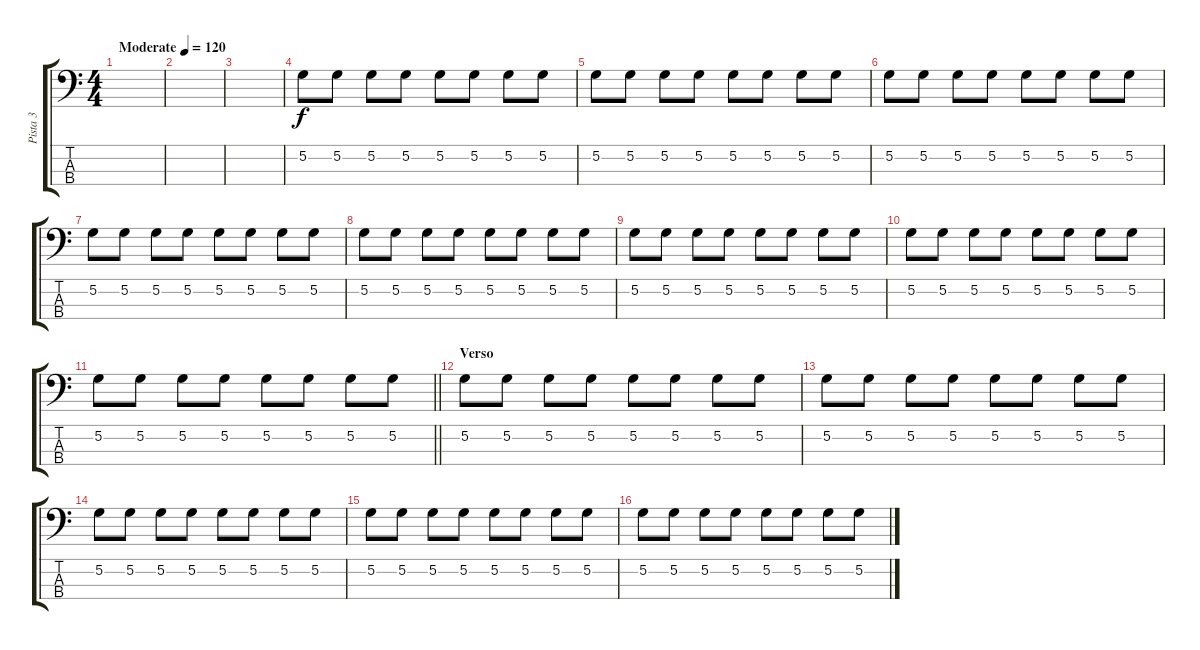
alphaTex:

\track ("Pista 3" "Pista 3") {instrument electricbassfinger}
\staff {score tabs}
\tuning (G2 D2 A1 E1) {hide}
\ts (4 4)
\tempo (120 "Moderate")
\clef f4
\ks c
|
|
|
5.2.8 5.2.8 5.2.8 5.2.8 5.2.8 5.2.8 5.2.8 5.2.8 |
5.2.8 5.2.8 5.2.8 5.2.8 5.2.8 5.2.8 5.2.8 5.2.8 |
5.2.8 5.2.8 5.2.8 5.2.8 5.2.8 5.2.8 5.2.8 5.2.8 |
5.2.8 5.2.8 5.2.8 5.2.8 5.2.8 5.2.8 5.2.8 5.2.8 |
5.2.8 5.2.8 5.2.8 5.2.8 5.2.8 5.2.8 5.2.8 5.2.8 |
5.2.8 5.2.8 5.2.8 5.2.8 5.2.8 5.2.8 5.2.8 5.2.8 |
5.2.8 5.2.8 5.2.8 5.2.8 5.2.8 5.2.8 5.2.8 5.2.8 |
\barLineRight lightlight
5.2.8 5.2.8 5.2.8 5.2.8 5.2.8 5.2.8 5.2.8 5.2.8 |
\section ("" "Verso")
5.2.8 5.2.8 5.2.8 5.2.8 5.2.8 5.2.8 5.2.8 5.2.8 |
5.2.8 5.2.8 5.2.8 5.2.8 5.2.8 5.2.8 5.2.8 5.2.8 |
5.2.8 5.2.8 5.2.8 5.2.8 5.2.8 5.2.8 5.2.8 5.2.8 |
5.2.8 5.2.8 5.2.8 5.2.8 5.2.8 5.2.8 5.2.8 5.2.8 |
5.2.8 5.2.8 5.2.8 5.2.8 5.2.8 5.2.8 5.2.8 5.2.8
